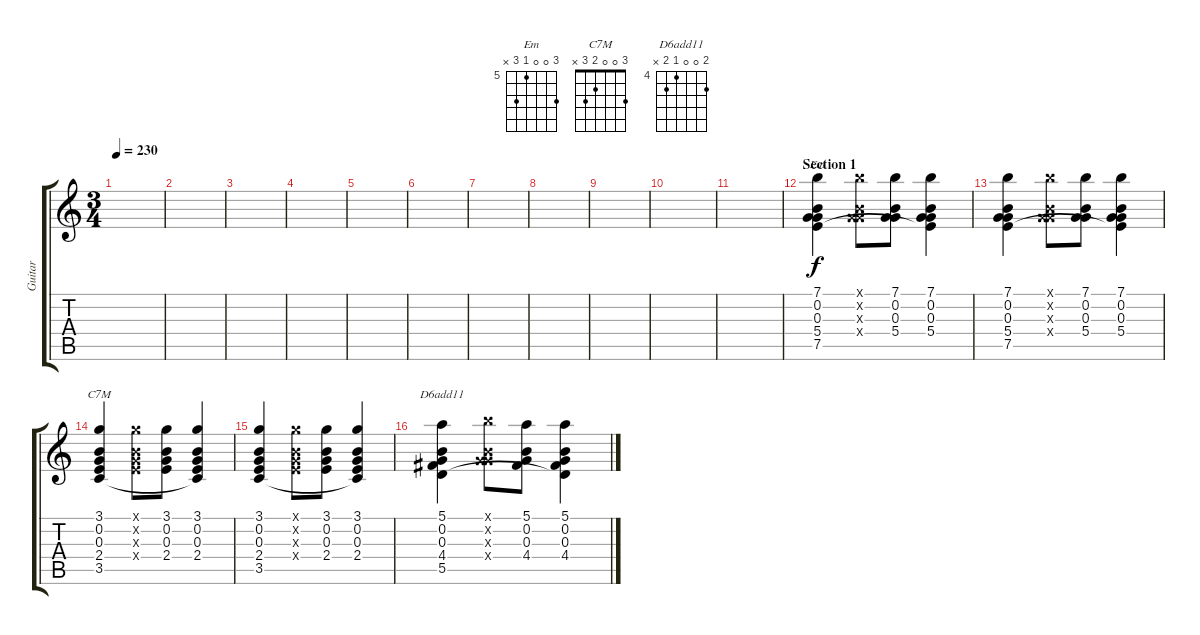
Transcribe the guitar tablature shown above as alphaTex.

\track ("Guitar" "Guitar") {instrument acousticguitarnylon}
\staff {score tabs}
\tuning (E4 B3 G3 D3 A2 E2) {hide}
\chord ("Em" 7 0 0 5 7 x) {firstfret 5}
\chord ("C7M" 3 0 0 2 3 x)
\chord ("D6add11" 5 0 0 4 5 x) {firstfret 4}
\ts (3 4)
\tempo 230
\clef g2
\ks c
|
|
|
|
|
|
|
|
|
|
|
\section ("" "Section 1")
(7.1 0.2 0.3 5.4 7.5).4{ch "Em"} (7.1{x} 0.2{x} 0.3{x} 5.4{x}).8 (7.1 0.2 0.3 5.4).8 (7.1 0.2 0.3 5.4 7.5{t}).4 |
(7.1 0.2 0.3 5.4 7.5).4 (7.1{x} 0.2{x} 0.3{x} 5.4{x}).8 (7.1 0.2 0.3 5.4).8 (7.1 0.2 0.3 5.4 7.5{t}).4 |
(3.1 0.2 0.3 2.4 3.5).4{ch "C7M"} (3.1{x} 0.2{x} 0.3{x} 2.4{x}).8 (3.1 0.2 0.3 2.4).8 (3.1 0.2 0.3 2.4 3.5{t}).4 |
(3.1 0.2 0.3 2.4 3.5).4 (3.1{x} 0.2{x} 0.3{x} 2.4{x}).8 (3.1 0.2 0.3 2.4).8 (3.1 0.2 0.3 2.4 3.5{t}).4 |
(5.1 0.2 0.3 4.4 5.5).4{ch "D6add11"} (7.1{x} 0.2{x} 0.3{x} 5.4{x}).8 (5.1 0.2 0.3 4.4).8 (5.1 0.2 0.3 4.4 5.5{t}).4
